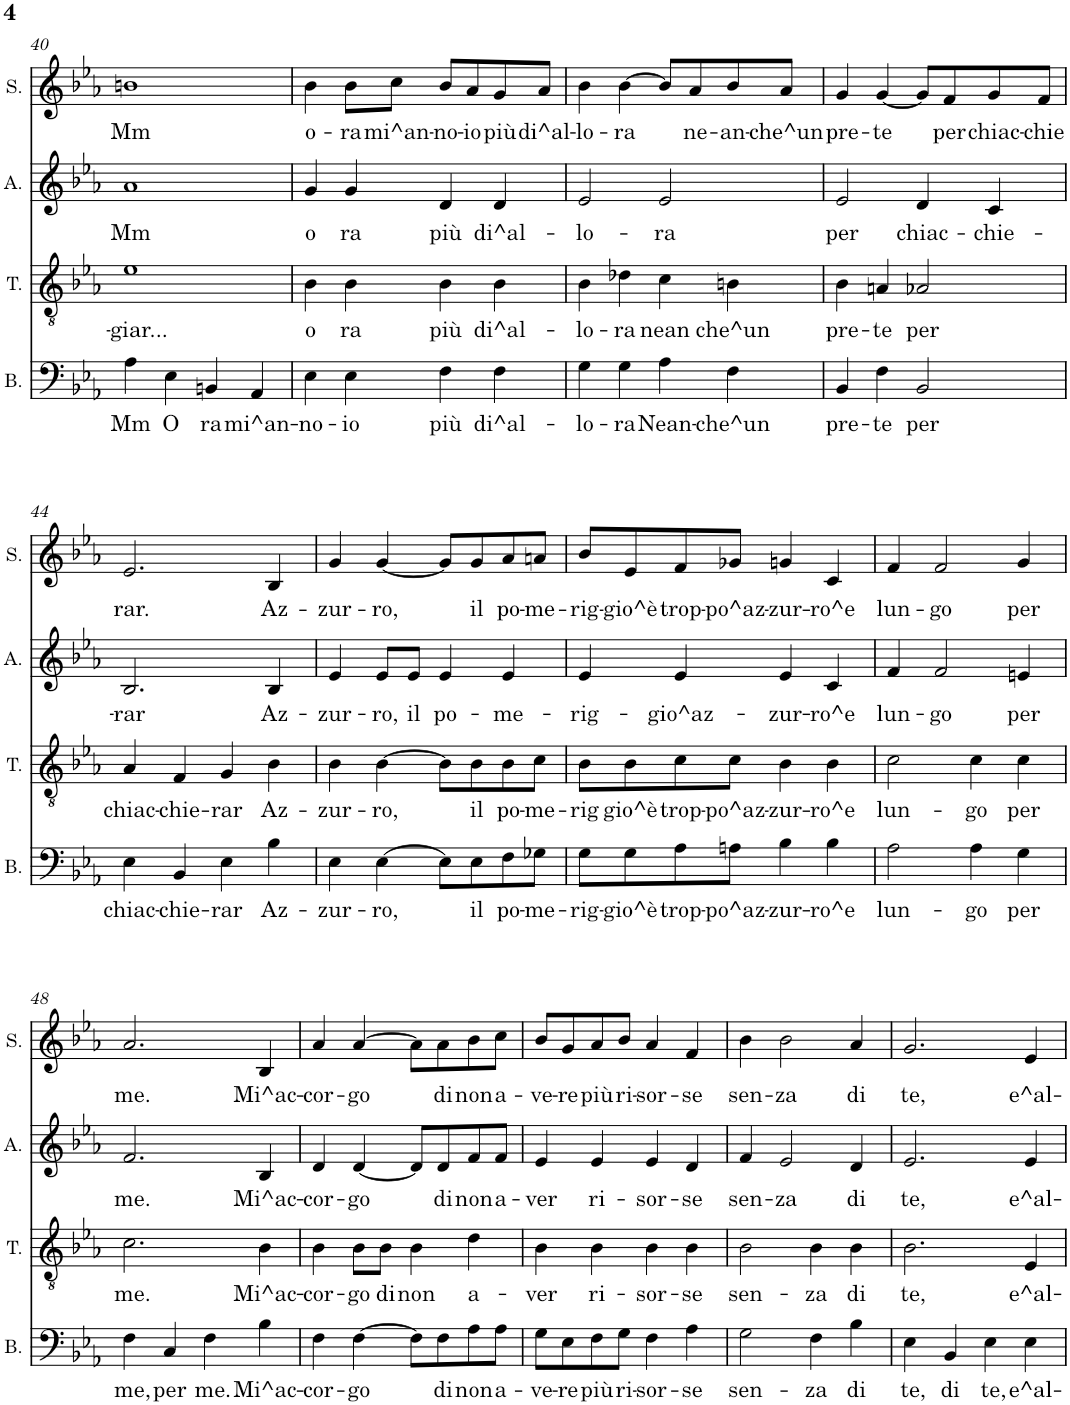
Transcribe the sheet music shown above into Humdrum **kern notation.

**kern	**text	**kern	**text	**kern	**text	**kern	**text
*part4	*part4	*part3	*part3	*part2	*part2	*part1	*part1
*staff4	*staff4	*staff3	*staff3	*staff2	*staff2	*staff1	*staff1
*I"Basso	*	*I"Tenore	*	*I"Contralto	*	*I"Soprano	*
*I'B.	*	*I'T.	*	*	*	*I'S.	*
!!LO:PB:g=z
*clefF4	*	*clefGv2	*	*clefG2	*	*clefG2	*
*k[b-e-a-]	*	*k[b-e-a-]	*	*k[b-e-a-]	*	*k[b-e-a-]	*
*M4/4	*	*M4/4	*	*M4/4	*	*M4/4	*
=40	=40	=40	=40	=40	=40	=40	=40
!	!LO:LY:b	!	!LO:LY:b	!	!LO:LY:b	!	!LO:LY:b
4A-\	Mm	1e-	-giar...	1a-	Mm	1bn	Mm
!	!LO:LY:b	!	!	!	!	!	!
4E-\	O	.	.	.	.	.	.
!	!LO:LY:b	!	!	!	!	!	!
4BBn/	ra	.	.	.	.	.	.
!	!LO:LY:b	!	!	!	!	!	!
4AA-/	mi^an-	.	.	.	.	.	.
=41	=41	=41	=41	=41	=41	=41	=41
!	!LO:LY:b	!	!LO:LY:b	!	!LO:LY:b	!	!LO:LY:b
4E-\	-no-	4B-\	o	4g/	o	4b-\	o-
!	!LO:LY:b	!	!LO:LY:b	!	!LO:LY:b	!	!LO:LY:b
4E-\	-io	4B-\	ra	4g/	ra	8b-\L	-ra
!	!	!	!	!	!	!	!LO:LY:b
.	.	.	.	.	.	8cc\J	mi^an-
!	!LO:LY:b	!	!LO:LY:b	!	!LO:LY:b	!	!LO:LY:b
4F\	più	4B-\	più	4d/	più	8b-/L	-no-
!	!	!	!	!	!	!	!LO:LY:b
.	.	.	.	.	.	8a-/	-io
!	!LO:LY:b	!	!LO:LY:b	!	!LO:LY:b	!	!LO:LY:b
4F\	di^al-	4B-\	di^al-	4d/	di^al-	8g/	più
!	!	!	!	!	!	!	!LO:LY:b
.	.	.	.	.	.	8a-/J	di^al-
=42	=42	=42	=42	=42	=42	=42	=42
!	!LO:LY:b	!	!LO:LY:b	!	!LO:LY:b	!	!LO:LY:b
4G\	-lo-	4B-\	-lo-	2e-/	-lo-	4b-\	-lo-
!	!LO:LY:b	!	!LO:LY:b	!	!	!	!LO:LY:b
4G\	-ra	4d-X\	-ra	.	.	[4b-\	-ra
!	!LO:LY:b	!	!LO:LY:b	!	!LO:LY:b	!	!
4A-\	Nean-	4c\	nean	2e-/	-ra	8b-/L]	.
!	!	!	!	!	!	!	!LO:LY:b
.	.	.	.	.	.	8a-/	ne-
!	!LO:LY:b	!	!LO:LY:b	!	!	!	!LO:LY:b
4F\	-che^un	4Bn\	che^un	.	.	8b-/	-an-
!	!	!	!	!	!	!	!LO:LY:b
.	.	.	.	.	.	8a-/J	-che^un
=43	=43	=43	=43	=43	=43	=43	=43
!	!LO:LY:b	!	!LO:LY:b	!	!LO:LY:b	!	!LO:LY:b
4BB-/	pre-	4B-\	pre-	2e-/	per	4g/	pre-
!	!LO:LY:b	!	!LO:LY:b	!	!	!	!LO:LY:b
4F\	-te	4An/	-te	.	.	[4g/	-te
!	!LO:LY:b	!	!LO:LY:b	!	!LO:LY:b	!	!
2BB-/	per	2A-X/	per	4d/	chiac-	8g/L]	.
!	!	!	!	!	!	!	!LO:LY:b
.	.	.	.	.	.	8f/	per
!	!	!	!	!	!LO:LY:b	!	!LO:LY:b
.	.	.	.	4c/	-chie-	8g/	chiac-
!	!	!	!	!	!	!	!LO:LY:b
.	.	.	.	.	.	8f/J	-chie
!!LO:LB:g=z
=44	=44	=44	=44	=44	=44	=44	=44
!	!LO:LY:b	!	!LO:LY:b	!	!LO:LY:b	!	!LO:LY:b
4E-\	chiac-	4A-/	chiac-	2.B-/	-rar	2.e-/	rar.
!	!LO:LY:b	!	!LO:LY:b	!	!	!	!
4BB-/	-chie-	4F/	-chie-	.	.	.	.
!	!LO:LY:b	!	!LO:LY:b	!	!	!	!
4E-\	-rar	4G/	-rar	.	.	.	.
!	!LO:LY:b	!	!LO:LY:b	!	!LO:LY:b	!	!LO:LY:b
4B-\	Az-	4B-\	Az-	4B-/	Az-	4B-/	Az-
=45	=45	=45	=45	=45	=45	=45	=45
!	!LO:LY:b	!	!LO:LY:b	!	!LO:LY:b	!	!LO:LY:b
4E-\	-zur-	4B-\	-zur-	4e-/	-zur-	4g/	-zur-
!	!LO:LY:b	!	!LO:LY:b	!	!LO:LY:b	!	!LO:LY:b
[4E-\	-ro,	[4B-\	-ro,	8e-/L	-ro,	[4g/	-ro,
!	!	!	!	!	!LO:LY:b	!	!
.	.	.	.	8e-/J	il	.	.
!	!	!	!	!	!LO:LY:b	!	!
8E-\L]	.	8B-\L]	.	4e-/	po-	8g/L]	.
!	!LO:LY:b	!	!LO:LY:b	!	!	!	!LO:LY:b
8E-\	il	8B-\	il	.	.	8g/	il
!	!LO:LY:b	!	!LO:LY:b	!	!LO:LY:b	!	!LO:LY:b
8F\	po-	8B-\	po-	4e-/	-me-	8a-/	po-
!	!LO:LY:b	!	!LO:LY:b	!	!	!	!LO:LY:b
8G-X\J	-me-	8c\J	-me-	.	.	8an/J	-me-
=46	=46	=46	=46	=46	=46	=46	=46
!	!LO:LY:b	!	!LO:LY:b	!	!LO:LY:b	!	!LO:LY:b
8G\L	-rig-	8B-\L	-rig	4e-/	-rig-	8b-/L	-rig-
!	!LO:LY:b	!	!LO:LY:b	!	!	!	!LO:LY:b
8G\	-gio^è	8B-\	gio^è	.	.	8e-/	-gio^è
!	!LO:LY:b	!	!LO:LY:b	!	!LO:LY:b	!	!LO:LY:b
8A-\	trop-	8c\	trop-	4e-/	-gio^az-	8f/	trop-
!	!LO:LY:b	!	!LO:LY:b	!	!	!	!LO:LY:b
8An\J	-po^az-	8c\J	-po^az-	.	.	8g-X/J	-po^az-
!	!LO:LY:b	!	!LO:LY:b	!	!LO:LY:b	!	!LO:LY:b
4B-\	-zur-	4B-\	-zur-	4e-/	-zur-	4gn/	-zur-
!	!LO:LY:b	!	!LO:LY:b	!	!LO:LY:b	!	!LO:LY:b
4B-\	-ro^e	4B-\	-ro^e	4c/	-ro^e	4c/	-ro^e
=47	=47	=47	=47	=47	=47	=47	=47
!	!LO:LY:b	!	!LO:LY:b	!	!LO:LY:b	!	!LO:LY:b
2A-\	lun-	2c\	lun-	4f/	lun-	4f/	lun-
!	!	!	!	!	!LO:LY:b	!	!LO:LY:b
.	.	.	.	2f/	-go	2f/	-go
!	!LO:LY:b	!	!LO:LY:b	!	!	!	!
4A-\	-go	4c\	-go	.	.	.	.
!	!LO:LY:b	!	!LO:LY:b	!	!LO:LY:b	!	!LO:LY:b
4G\	per	4c\	per	4en/	per	4g/	per
!!LO:LB:g=z
=48	=48	=48	=48	=48	=48	=48	=48
!	!LO:LY:b	!	!LO:LY:b	!	!LO:LY:b	!	!LO:LY:b
4F\	me,	2.c\	me.	2.f/	me.	2.a-/	me.
!	!LO:LY:b	!	!	!	!	!	!
4C/	per	.	.	.	.	.	.
!	!LO:LY:b	!	!	!	!	!	!
4F\	me.	.	.	.	.	.	.
!	!LO:LY:b	!	!LO:LY:b	!	!LO:LY:b	!	!LO:LY:b
4B-\	Mi^ac-	4B-\	Mi^ac-	4B-/	Mi^ac-	4B-/	Mi^ac-
=49	=49	=49	=49	=49	=49	=49	=49
!	!LO:LY:b	!	!LO:LY:b	!	!LO:LY:b	!	!LO:LY:b
4F\	-cor-	4B-\	-cor-	4d/	-cor-	4a-/	-cor-
!	!LO:LY:b	!	!LO:LY:b	!	!LO:LY:b	!	!LO:LY:b
[4F\	-go	8B-\L	-go	[4d/	-go	[4a-/	-go
!	!	!	!LO:LY:b	!	!	!	!
.	.	8B-\J	di	.	.	.	.
!	!	!	!LO:LY:b	!	!	!	!
8F\L]	.	4B-\	non	8d/L]	.	8a-\L]	.
!	!LO:LY:b	!	!	!	!LO:LY:b	!	!LO:LY:b
8F\	di	.	.	8d/	di	8a-\	di
!	!LO:LY:b	!	!LO:LY:b	!	!LO:LY:b	!	!LO:LY:b
8A-\	non	4d\	a-	8f/	non	8b-\	non
!	!LO:LY:b	!	!	!	!LO:LY:b	!	!LO:LY:b
8A-\J	a-	.	.	8f/J	a-	8cc\J	a-
=50	=50	=50	=50	=50	=50	=50	=50
!	!LO:LY:b	!	!LO:LY:b	!	!LO:LY:b	!	!LO:LY:b
8G\L	-ve-	4B-\	-ver	4e-/	-ver	8b-/L	-ve-
!	!LO:LY:b	!	!	!	!	!	!LO:LY:b
8E-\	-re	.	.	.	.	8g/	-re
!	!LO:LY:b	!	!LO:LY:b	!	!LO:LY:b	!	!LO:LY:b
8F\	più	4B-\	ri-	4e-/	ri-	8a-/	più
!	!LO:LY:b	!	!	!	!	!	!LO:LY:b
8G\J	ri-	.	.	.	.	8b-/J	ri-
!	!LO:LY:b	!	!LO:LY:b	!	!LO:LY:b	!	!LO:LY:b
4F\	-sor-	4B-\	-sor-	4e-/	-sor-	4a-/	-sor-
!	!LO:LY:b	!	!LO:LY:b	!	!LO:LY:b	!	!LO:LY:b
4A-\	-se	4B-\	-se	4d/	-se	4f/	-se
=51	=51	=51	=51	=51	=51	=51	=51
!	!LO:LY:b	!	!LO:LY:b	!	!LO:LY:b	!	!LO:LY:b
2G\	sen-	2B-\	sen-	4f/	sen-	4b-\	sen-
!	!	!	!	!	!LO:LY:b	!	!LO:LY:b
.	.	.	.	2e-/	-za	2b-\	-za
!	!LO:LY:b	!	!LO:LY:b	!	!	!	!
4F\	-za	4B-\	-za	.	.	.	.
!	!LO:LY:b	!	!LO:LY:b	!	!LO:LY:b	!	!LO:LY:b
4B-\	di	4B-\	di	4d/	di	4a-/	di
=52	=52	=52	=52	=52	=52	=52	=52
!	!LO:LY:b	!	!LO:LY:b	!	!LO:LY:b	!	!LO:LY:b
4E-\	te,	2.B-\	te,	2.e-/	te,	2.g/	te,
!	!LO:LY:b	!	!	!	!	!	!
4BB-/	di	.	.	.	.	.	.
!	!LO:LY:b	!	!	!	!	!	!
4E-\	te,	.	.	.	.	.	.
!	!LO:LY:b	!	!LO:LY:b	!	!LO:LY:b	!	!LO:LY:b
4E-\	e^al-	4E-/	e^al-	4e-/	e^al-	4e-/	e^al-
=	=	=	=	=	=	=	=
*-	*-	*-	*-	*-	*-	*-	*-
